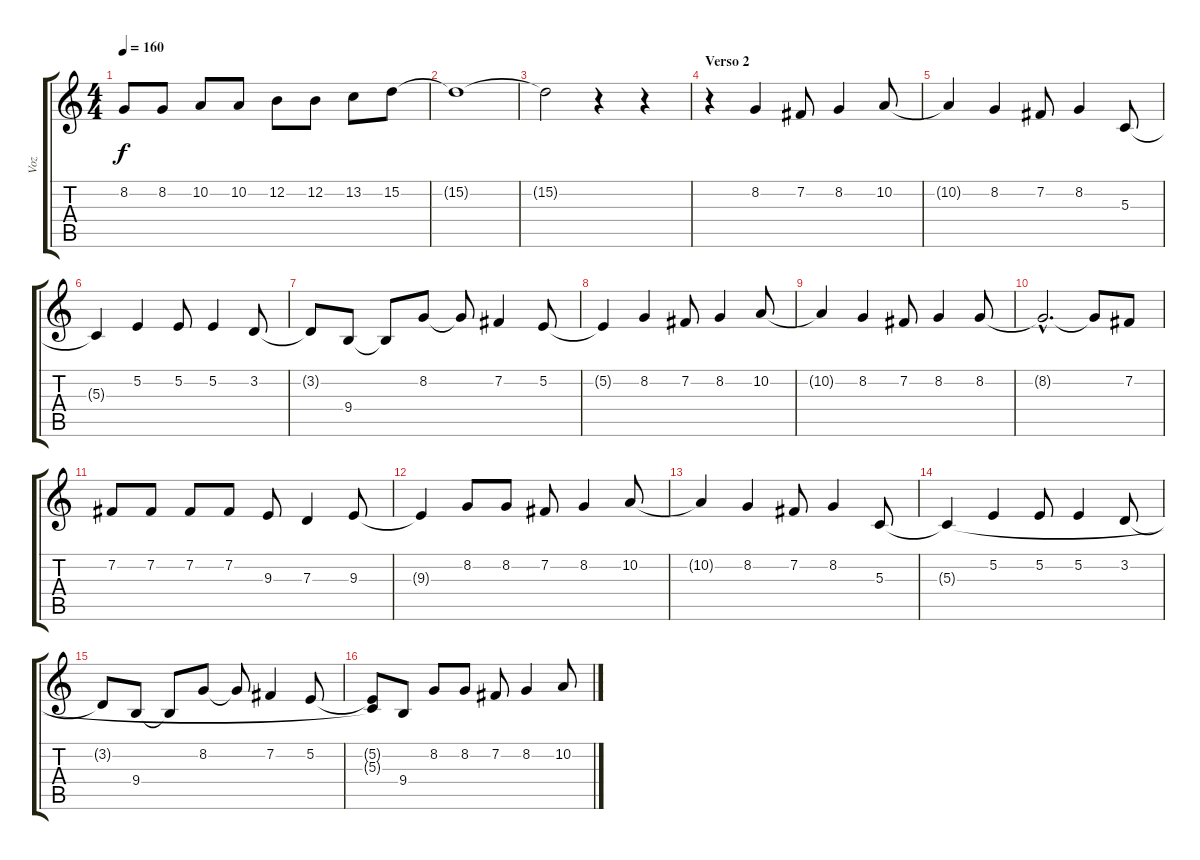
\track ("Voz" "Voz") {instrument harmonica}
\staff {score tabs}
\tuning (E4 B3 G3 D3 A2 E2) {hide}
\ts (4 4)
\tempo 160
\clef g2
\ks c
8.2.8{dy f} 8.2.8 10.2.8 10.2.8 12.2.8 12.2.8 13.2.8 15.2.8 |
15.2{t}.1 |
15.2{t}.2 r.4 r.4 |
\section ("" "Verso 2")
r.4{volume 16 instrument harmonica} 8.2.4{volume 16} 7.2.8 8.2.4 10.2.8 |
10.2{t}.4 8.2.4 7.2.8 8.2.4 5.3.8 |
5.3{t}.4 5.2.4 5.2.8 5.2.4 3.2.8 |
3.2{t}.8 9.4.8 9.4{t}.8 8.2.8 8.2{t}.8 7.2.4 5.2.8 |
5.2{t}.4{instrument harmonica} 8.2.4{volume 16} 7.2.8 8.2.4 10.2.8 |
10.2{t}.4 8.2.4 7.2.8 8.2.4 8.2.8 |
8.2{hac t}.2{d} 8.2{t}.8 7.2.8 |
7.2.8 7.2.8 7.2.8 7.2.8 9.3.8 7.3.4 9.3.8 |
9.3{t}.4{volume 16 instrument harmonica} 8.2.8 8.2.8{volume 16} 7.2.8 8.2.4 10.2.8 |
10.2{t}.4 8.2.4 7.2.8 8.2.4 5.3.8 |
5.3{t}.4 5.2.4 5.2.8 5.2.4 3.2.8 |
3.2{t}.8 9.4.8 9.4{t}.8 8.2.8 8.2{t}.8 7.2.4 5.2.8 |
(5.2{t} 5.3{t}).8{instrument harmonica} 9.4.8 8.2.8{volume 16} 8.2.8 7.2.8 8.2.4 10.2.8
